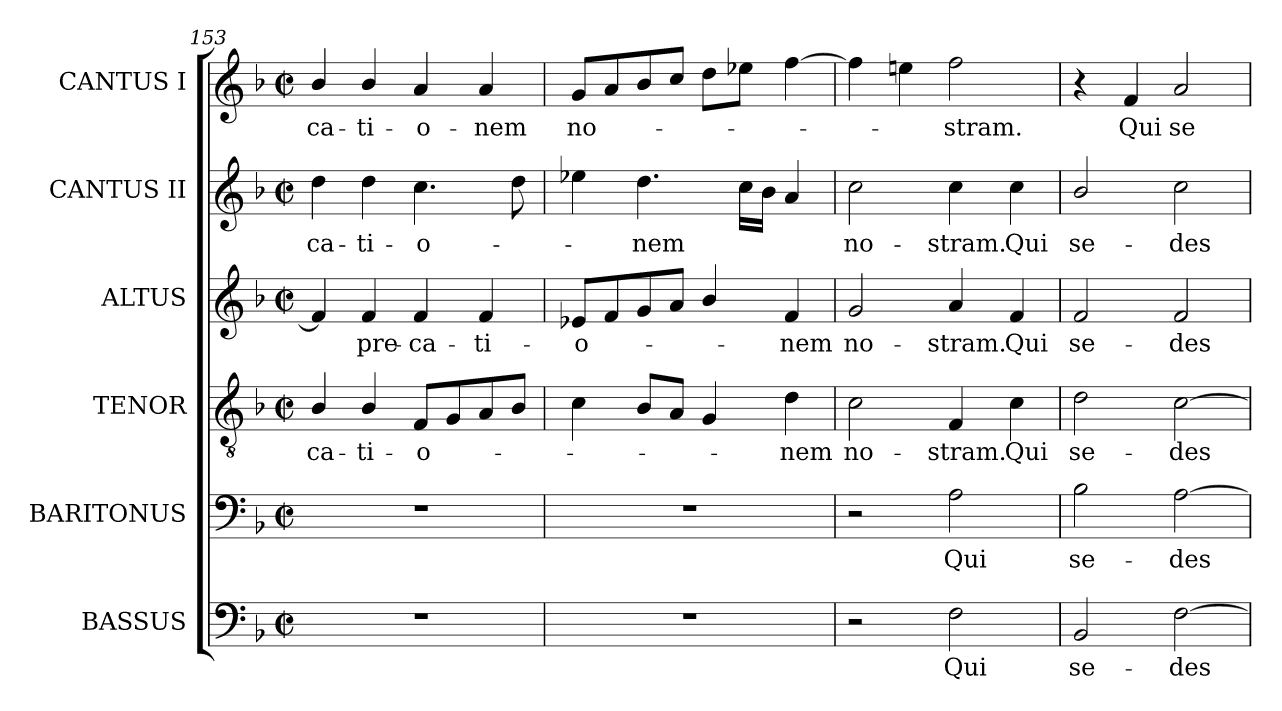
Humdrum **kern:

**kern	**text	**kern	**text	**kern	**text	**kern	**text	**kern	**text	**kern	**text
*part6	*part6	*part5	*part5	*part4	*part4	*part3	*part3	*part2	*part2	*part1	*part1
*staff6	*staff6	*staff5	*staff5	*staff4	*staff4	*staff3	*staff3	*staff2	*staff2	*staff1	*staff1
*I"BASSUS	*	*I"BARITONUS	*	*I"TENOR	*	*I"ALTUS	*	*I"CANTUS II	*	*I"CANTUS I	*
*I'B.	*	*I'Bar.	*	*I'T.	*	*I'A.	*	*	*	*	*
*clefF4	*	*clefF4	*	*clefGv2	*	*clefG2	*	*clefG2	*	*clefG2	*
*	*	*	*	*ITrd7c12	*	*	*	*	*	*	*
*k[b-]	*	*k[b-]	*	*k[b-]	*	*k[b-]	*	*k[b-]	*	*k[b-]	*
*F:	*	*F:	*	*F:	*	*F:	*	*F:	*	*F:	*
*M2/2	*	*M2/2	*	*M2/2	*	*M2/2	*	*M2/2	*	*M2/2	*
*met(c|)	*	*met(c|)	*	*met(c|)	*	*met(c|)	*	*met(c|)	*	*met(c|)	*
=153	=153	=153	=153	=153	=153	=153	=153	=153	=153	=153	=153
!	!	!	!	!	!LO:LY:b:color=#000000	!	!	!	!	!	!
!	!	!	!	!	!	!	!	!	!LO:LY:b:color=#000000	!	!
!	!	!	!	!	!	!	!	!	!	!	!LO:LY:b:color=#000000
1r	.	1r	.	4BB-i/	-ca-	4fi/]	.	4ddi\	-ca-	4b-i/	-ca-
!	!	!	!	!	!LO:LY:b:color=#000000	!	!	!	!	!	!
!	!	!	!	!	!	!	!LO:LY:b:color=#000000	!	!	!	!
!	!	!	!	!	!	!	!	!	!LO:LY:b:color=#000000	!	!
!	!	!	!	!	!	!	!	!	!	!	!LO:LY:b:color=#000000
.	.	.	.	4BB-i/	-ti-	4fi/	-pre-	4ddi\	-ti-	4b-i/	-ti-
!	!	!	!	!	!LO:LY:b:color=#000000	!	!	!	!	!	!
!	!	!	!	!	!	!	!LO:LY:b:color=#000000	!	!	!	!
!	!	!	!	!	!	!	!	!	!LO:LY:b:color=#000000	!	!
!	!	!	!	!	!	!	!	!	!	!	!LO:LY:b:color=#000000
.	.	.	.	8FFi/L	-o-	4fi/	-ca-	4.cci\	-o-	4ai/	-o-
.	.	.	.	8GGi/	.	.	.	.	.	.	.
!	!	!	!	!	!	!	!LO:LY:b:color=#000000	!	!	!	!
!	!	!	!	!	!	!	!	!	!	!	!LO:LY:b:color=#000000
.	.	.	.	8AAi/	.	4fi/	-ti-	.	.	4ai/	-nem
.	.	.	.	8BB-i/J	.	.	.	8ddi\	.	.	.
=154	=154	=154	=154	=154	=154	=154	=154	=154	=154	=154	=154
!	!	!	!	!	!	!	!LO:LY:b:color=#000000	!	!	!	!
!	!	!	!	!	!	!	!	!	!	!	!LO:LY:b:color=#000000
1r	.	1r	.	4Ci\	.	8e-Xi/L	-o-	4ee-Xi\	.	8gi/L	no-
.	.	.	.	.	.	8fi/	.	.	.	8ai/	.
!	!	!	!	!	!	!	!	!	!LO:LY:b:color=#000000	!	!
.	.	.	.	8BB-i/L	.	8gi/	.	4.ddi\	-nem	8b-i/	.
.	.	.	.	8AAi/J	.	8ai/J	.	.	.	8cci/J	.
.	.	.	.	4GGi/	.	4b-i/	.	.	.	8ddi\L	.
.	.	.	.	.	.	.	.	16cci\LL	.	8ee-Xi\J	.
.	.	.	.	.	.	.	.	16b-i\JJ	.	.	.
!	!	!	!	!	!LO:LY:b:color=#000000	!	!	!	!	!	!
!	!	!	!	!	!	!	!LO:LY:b:color=#000000	!	!	!	!
.	.	.	.	4Di\	-nem	4fi/	-nem	4ai/	.	[4ffi\	.
=155	=155	=155	=155	=155	=155	=155	=155	=155	=155	=155	=155
!	!	!	!	!	!LO:LY:b:color=#000000	!	!	!	!	!	!
!	!	!	!	!	!	!	!LO:LY:b:color=#000000	!	!	!	!
!	!	!	!	!	!	!	!	!	!LO:LY:b:color=#000000	!	!
2r	.	2r	.	2Ci\	no-	2gi/	no-	2cci\	no-	4ffi\]	.
.	.	.	.	.	.	.	.	.	.	4eeni\	.
!	!LO:LY:b:color=#000000	!	!	!	!	!	!	!	!	!	!
!	!	!	!LO:LY:b:color=#000000	!	!	!	!	!	!	!	!
!	!	!	!	!	!LO:LY:b:color=#000000	!	!	!	!	!	!
!	!	!	!	!	!	!	!LO:LY:b:color=#000000	!	!	!	!
!	!	!	!	!	!	!	!	!	!LO:LY:b:color=#000000	!	!
!	!	!	!	!	!	!	!	!	!	!	!LO:LY:b:color=#000000
2Fi\	Qui	2Ai\	Qui	4FFi/	-stram.	4ai/	-stram.	4cci\	-stram.	2ffi\	-stram.
!	!	!	!	!	!LO:LY:b:color=#000000	!	!	!	!	!	!
!	!	!	!	!	!	!	!LO:LY:b:color=#000000	!	!	!	!
!	!	!	!	!	!	!	!	!	!LO:LY:b:color=#000000	!	!
.	.	.	.	4Ci\	Qui	4fi/	Qui	4cci\	Qui	.	.
!!LO:LB:g=z
=156	=156	=156	=156	=156	=156	=156	=156	=156	=156	=156	=156
!	!LO:LY:b:color=#000000	!	!	!	!	!	!	!	!	!	!
!	!	!	!LO:LY:b:color=#000000	!	!	!	!	!	!	!	!
!	!	!	!	!	!LO:LY:b:color=#000000	!	!	!	!	!	!
!	!	!	!	!	!	!	!LO:LY:b:color=#000000	!	!	!	!
!	!	!	!	!	!	!	!	!	!LO:LY:b:color=#000000	!	!
2BB-i/	se-	2B-i\	se-	2Di\	se-	2fi/	se-	2b-i/	se-	4r	.
!	!	!	!	!	!	!	!	!	!	!	!LO:LY:b:color=#000000
.	.	.	.	.	.	.	.	.	.	4fi/	Qui
!	!LO:LY:b:color=#000000	!	!	!	!	!	!	!	!	!	!
!	!	!	!LO:LY:b:color=#000000	!	!	!	!	!	!	!	!
!	!	!	!	!	!LO:LY:b:color=#000000	!	!	!	!	!	!
!	!	!	!	!	!	!	!LO:LY:b:color=#000000	!	!	!	!
!	!	!	!	!	!	!	!	!	!LO:LY:b:color=#000000	!	!
!	!	!	!	!	!	!	!	!	!	!	!LO:LY:b:color=#000000
[2Fi\	-des	[2Ai\	-des	[2Ci\	-des	2fi/	-des	2cci\	-des	2ai/	se-
=	=	=	=	=	=	=	=	=	=	=	=
*-	*-	*-	*-	*-	*-	*-	*-	*-	*-	*-	*-
